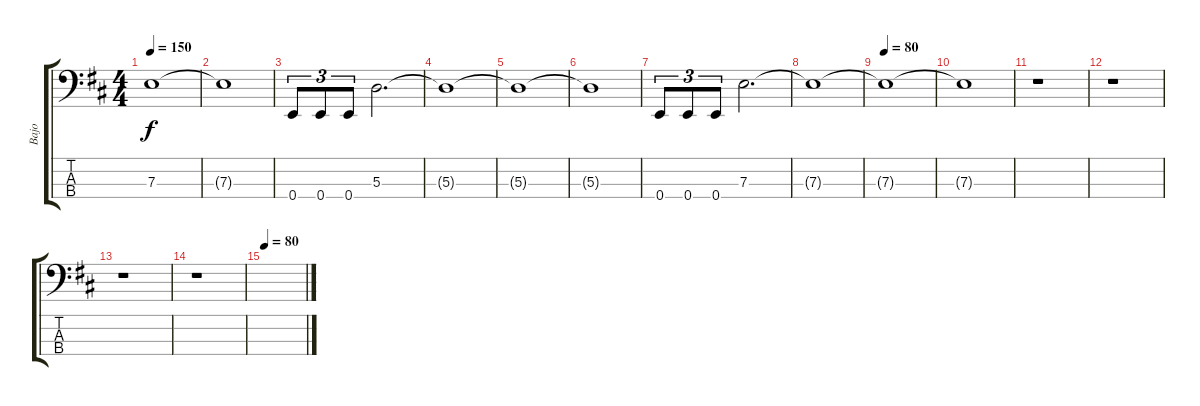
\track ("Bajo" "Bajo") {instrument electricbassfinger}
\staff {score tabs}
\tuning (G2 D2 A1 E1) {hide}
\ts (4 4)
\tempo 150
\clef f4
\ks d
7.3{t}.1{dy f} |
7.3{t}.1 |
0.4.8{tu (3 2)} 0.4.8{tu (3 2)} 0.4.8{tu (3 2)} 5.3.2{d} |
5.3{t}.1 |
5.3{t}.1 |
5.3{t}.1 |
0.4.8{tu (3 2) volume 0} 0.4.8{tu (3 2)} 0.4.8{tu (3 2)} 7.3.2{d} |
7.3{t}.1 |
\tempo 80
7.3{t}.1 |
7.3{t}.1 |
r.1 |
r.1 |
r.1 |
r.1 |
\tempo 80
